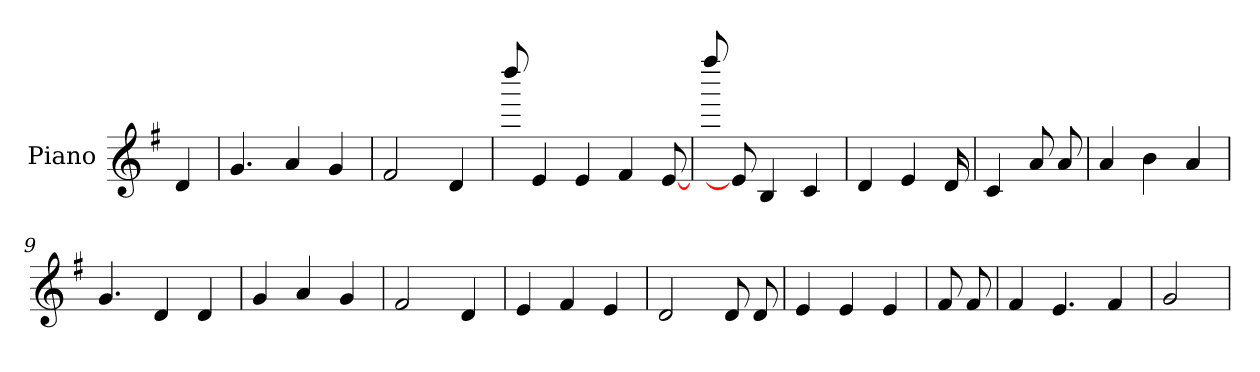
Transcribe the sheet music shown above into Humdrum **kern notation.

**kern
*part1
*staff1
*I"Piano
*I'Pno
*clefG2
*k[f#]
=1
4d/
=2
4.g/
4a/
4g/
=3
2f#/
4d/
=4
8dddd/
4e/
4e/
4f#/
[8e/
=5
8ffff#/
8e/]
4B/
4c/
=6
4d/
4e/
16d/
!!LO:LB:g=z
=7
4c/
8a/
8a/
=8
4a/
4b\
4a/
=9
4.g/
4d/
4d/
=10
4g/
4a/
4g/
=11
2f#/
4d/
!!LO:LB:g=z
=12
4e/
4f#/
4e/
=13
2d/
8d/
8d/
=14
4e/
4e/
4e/
=15
8f#/
8f#/
=16
4f#/
4.e/
4f#/
=17
2g/
=
*-
